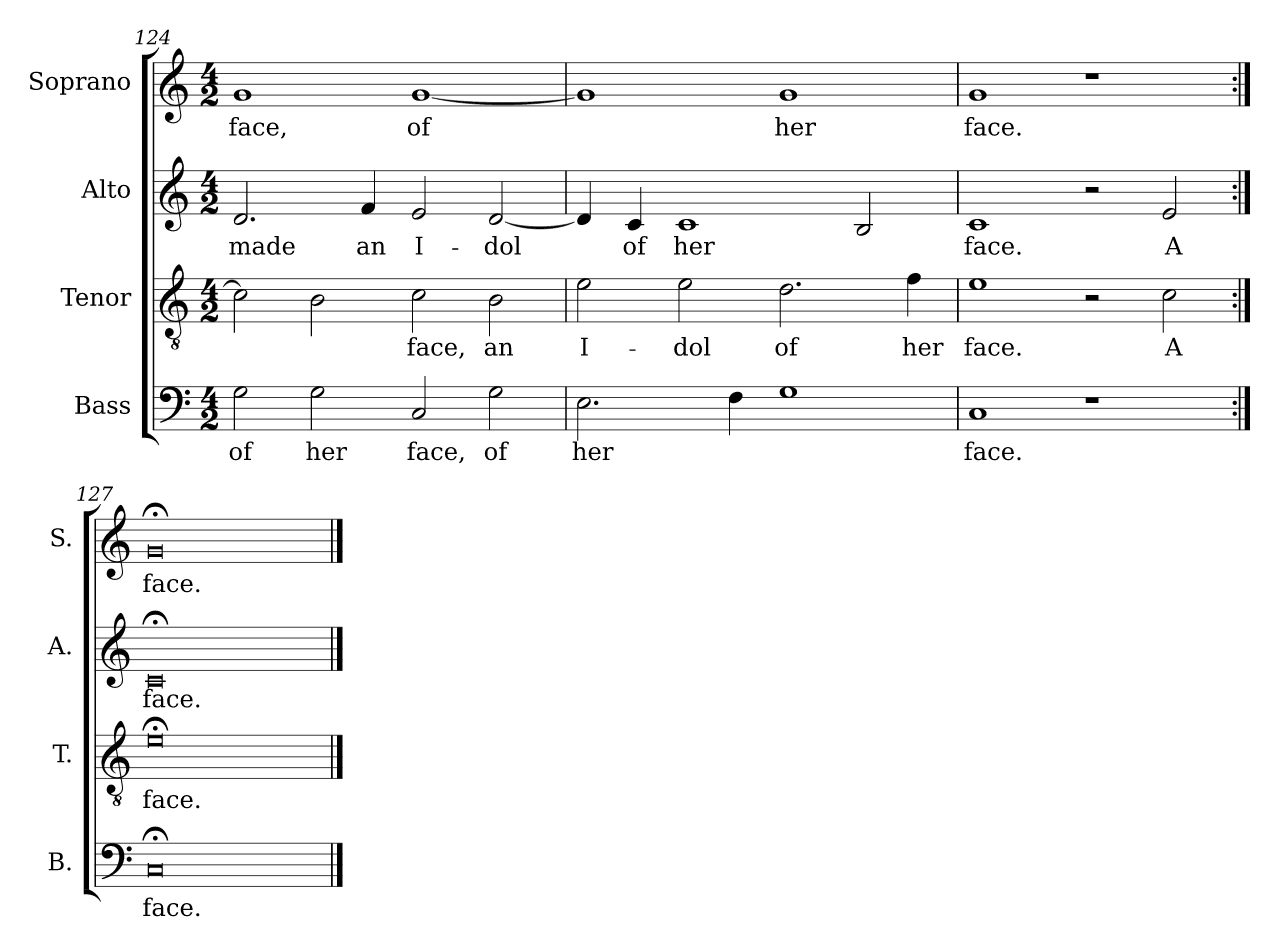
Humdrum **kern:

**kern	**text	**kern	**text	**kern	**text	**kern	**text
*part4	*part4	*part3	*part3	*part2	*part2	*part1	*part1
*staff4	*staff4	*staff3	*staff3	*staff2	*staff2	*staff1	*staff1
*I"Bass	*	*I"Tenor	*	*I"Alto	*	*I"Soprano	*
*I'B.	*	*I'T.	*	*I'A.	*	*I'S.	*
!!LO:LB:g=z
*clefF4	*	*clefGv2	*	*clefG2	*	*clefG2	*
*	*	*ITrd7c12	*	*	*	*	*
*k[]	*	*k[]	*	*k[]	*	*k[]	*
*C:	*	*C:	*	*C:	*	*C:	*
*M4/2	*	*M4/2	*	*M4/2	*	*M4/2	*
=124	=124	=124	=124	=124	=124	=124	=124
!	!LO:LY:b:color=#000000	!	!	!	!	!	!
!	!	!	!	!	!LO:LY:b:color=#000000	!	!
!	!	!	!	!	!	!	!LO:LY:b:color=#000000
2Gi\	of	2Ci\]	.	2.di/	made	1gi	face,
!	!LO:LY:b:color=#000000	!	!	!	!	!	!
2Gi\	her	2BBi\	.	.	.	.	.
!	!	!	!	!	!LO:LY:b:color=#000000	!	!
.	.	.	.	4fi/	an	.	.
!	!LO:LY:b:color=#000000	!	!	!	!	!	!
!	!	!	!LO:LY:b:color=#000000	!	!	!	!
!	!	!	!	!	!LO:LY:b:color=#000000	!	!
!	!	!	!	!	!	!	!LO:LY:b:color=#000000
2Ci/	face,	2Ci\	face,	2ei/	I-	[1gi	of
!	!LO:LY:b:color=#000000	!	!	!	!	!	!
!	!	!	!LO:LY:b:color=#000000	!	!	!	!
!	!	!	!	!	!LO:LY:b:color=#000000	!	!
2Gi\	of	2BBi\	an	[2di/	-dol	.	.
=125	=125	=125	=125	=125	=125	=125	=125
!	!LO:LY:b:color=#000000	!	!	!	!	!	!
!	!	!	!LO:LY:b:color=#000000	!	!	!	!
2.Ei\	her	2Ei\	I-	4di/]	.	1gi]	.
!	!	!	!	!	!LO:LY:b:color=#000000	!	!
.	.	.	.	4ci/	of	.	.
!	!	!	!LO:LY:b:color=#000000	!	!	!	!
!	!	!	!	!	!LO:LY:b:color=#000000	!	!
.	.	2Ei\	-dol	1ci	her	.	.
4Fi\	.	.	.	.	.	.	.
!	!	!	!LO:LY:b:color=#000000	!	!	!	!
!	!	!	!	!	!	!	!LO:LY:b:color=#000000
1Gi	.	2.Di\	of	.	.	1gi	her
.	.	.	.	2Bi/	.	.	.
!	!	!	!LO:LY:b:color=#000000	!	!	!	!
.	.	4Fi\	her	.	.	.	.
=126	=126	=126	=126	=126	=126	=126	=126
!	!LO:LY:b:color=#000000	!	!	!	!	!	!
!	!	!	!LO:LY:b:color=#000000	!	!	!	!
!	!	!	!	!	!LO:LY:b:color=#000000	!	!
!	!	!	!	!	!	!	!LO:LY:b:color=#000000
1Ci	face.	1Ei	face.	1ci	face.	1gi	face.
1r	.	2r	.	2r	.	1r	.
!	!	!	!LO:LY:b:color=#000000	!	!	!	!
!	!	!	!	!	!LO:LY:b:color=#000000	!	!
.	.	2Ci\	A	2ei/	A	.	.
=127:|!	=127:|!	=127:|!	=127:|!	=127:|!	=127:|!	=127:|!	=127:|!
!	!LO:LY:b:color=#000000	!	!	!	!	!	!
!	!	!	!LO:LY:b:color=#000000	!	!	!	!
!	!	!	!	!	!LO:LY:b:color=#000000	!	!
!	!	!	!	!	!	!	!LO:LY:b:color=#000000
0C;i	face.	0E;i	face.	0c;i	face.	0g;i	face.
==	==	==	==	==	==	==	==
*-	*-	*-	*-	*-	*-	*-	*-
